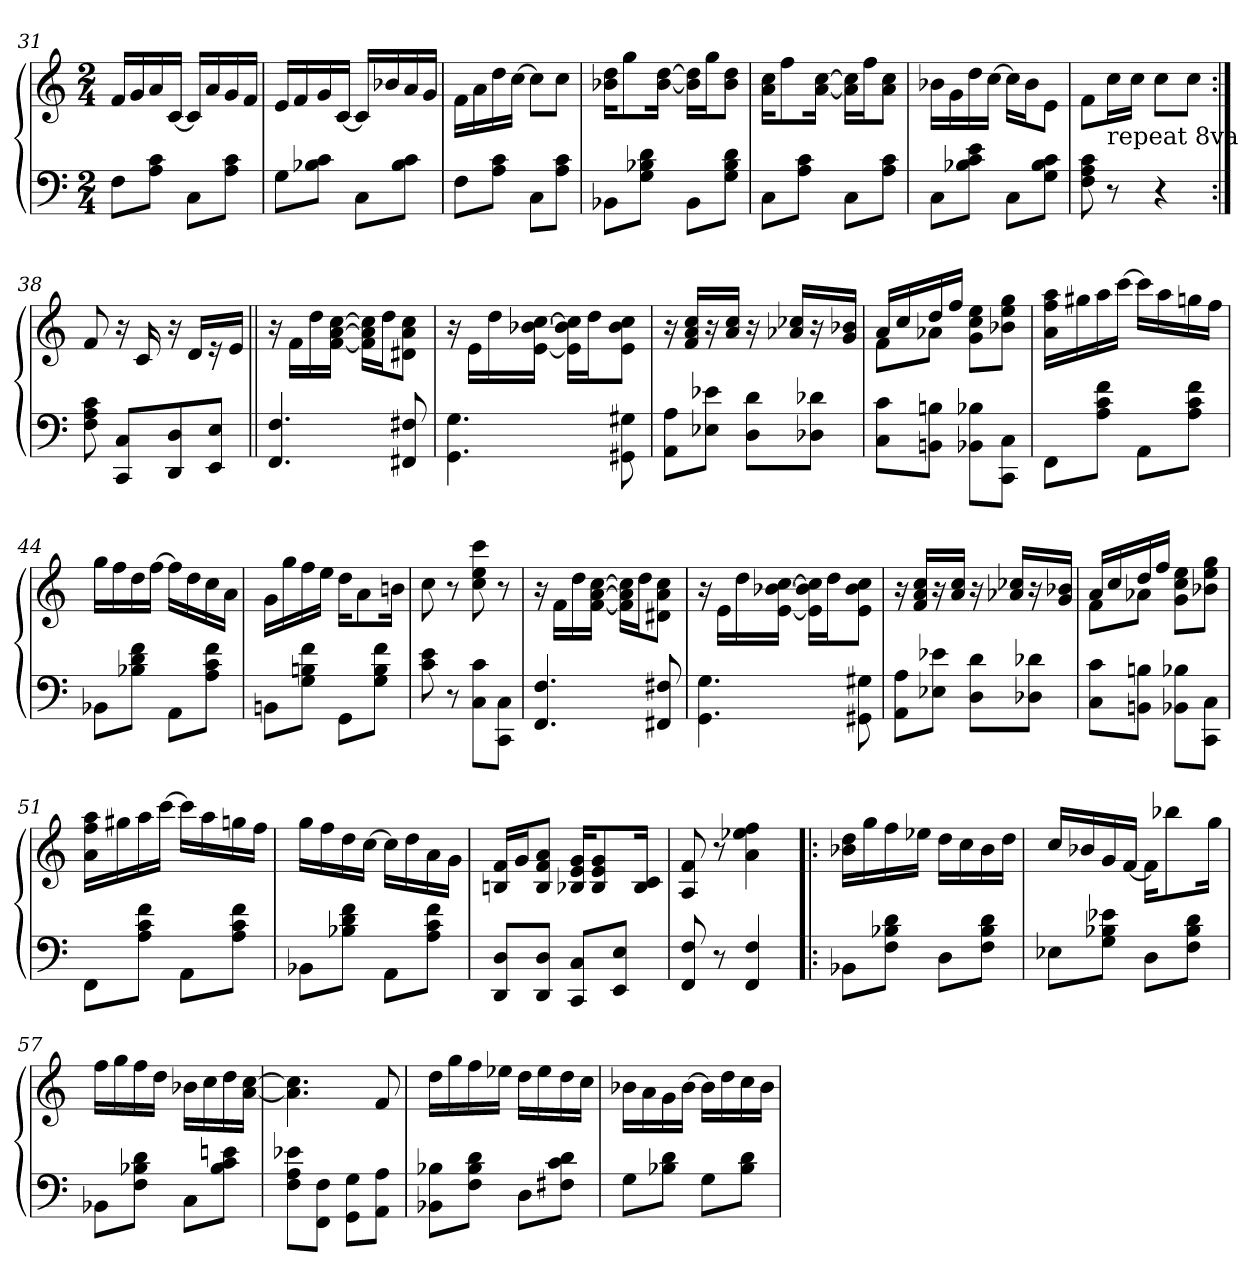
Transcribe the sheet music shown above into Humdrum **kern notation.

**kern	**kern
*part1	*part1
*staff2	*staff1
*clefF4	*clefG2
*M2/4	*M2/4
=31	=31
8F\L	16f/LL
.	16g/
8A\ 8c\J	16a/
.	[16c/JJ
8C\L	16c/LL]
.	16a/
8A\ 8c\J	16g/
.	16f/JJ
!!LO:LB:g=z
=32	=32
8G\L	16e/LL
.	16f/
8B-\ 8c\J	16g/
.	[16c/JJ
8C\L	16c/LL]
.	16b-/
8B-\ 8c\J	16a/
.	16g/JJ
=33	=33
8F\L	16f\LL
.	16a\
8A\ 8c\J	16dd\
.	[16cc\JJ
8C\L	8cc\L]
8A\ 8c\J	8cc\J
=34	=34
8BB-\L	16b-\ 16dd\KL
.	8gg\
8G\ 8B-\ 8d\J	.
.	[16b-\ [16dd\Jk
8BB-\L	16b-]\ 16dd]\LL
.	16gg\J
8G\ 8B-\ 8d\J	8b-\ 8dd\J
=35	=35
8C\L	16a\ 16cc\KL
.	8ff\
8A\ 8c\J	.
.	[16a\ [16cc\Jk
8C\L	16a]\ 16cc]\LL
.	16ff\J
8A\ 8c\J	8a\ 8cc\J
=36	=36
8C\L	16b-\LL
.	16g\
8B-\ 8c\ 8e\J	16dd\
.	[16cc\JJ
8C\L	16cc\LL]
.	16b-\J
8G\ 8B-\ 8c\J	8e\J
=37	=37
8F\ 8A\ 8c\	8f\L
!	!LO:TX:b:t=repeat 8va
8r	16cc\L
.	16cc\JJ
4r	8cc\L
.	8cc\J
=38:|!	=38:|!
8F\ 8A\ 8c\	8f/
8CC/ 8C/L	16r
.	16c/
8DD/ 8D/	16r
.	16d/LL
8EE/ 8E/J	16r
.	16e/JJ
=39||	=39||
4.FF/ 4.F/	16r
.	16f\LL
.	16dd\
.	[16f\ [16a\ [16cc\JJ
.	16f]\ 16a]\ 16cc]\LL
.	16dd\J
8FF#X/ 8F#X/	8d#X\ 8a\ 8cc\J
=40	=40
4.GG\ 4.G\	16r
.	16e\LL
.	16dd\
.	[16e\ [16b-\ [16cc\JJ
.	16e]\ 16b-]\ 16cc]\LL
.	16dd\J
8GG#X\ 8G#X\	8e\ 8b-\ 8cc\J
=41	=41
8AA\ 8A\L	16r
.	16f/ 16a/ 16cc/LL
8E-X\ 8e-X\J	16r
.	16a/ 16cc/JJ
8D\ 8d\L	16r
.	16a-X/ 16cc-X/LL
8D-X\ 8d-X\J	16r
.	16g/ 16b-/JJ
!!LO:LB:g=z
=42	=42
*	*^
8C\ 8c\L	16a/LL	8f\L
.	16cc/	.
8BBn\ 8Bn\J	16dd/	8a-X\J
.	16ff/JJ	.
8BB-X\ 8B-X\L	4ryy	8g\ 8cc\ 8ee\L
8CC\ 8C\J	.	8b-\ 8ee\ 8gg\J
*	*v	*v
=43	=43
8FF\L	16a\ 16ff\ 16aa\LL
.	16gg#X\
8A\ 8c\ 8f\J	16aa\
.	[16ccc\JJ
8AA\L	16ccc\LL]
.	16aa\
8A\ 8c\ 8f\J	16ggn\
.	16ff\JJ
=44	=44
8BB-\L	16gg\LL
.	16ff\
8B-\ 8d\ 8f\J	16dd\
.	[16ff\JJ
8AA\L	16ff\LL]
.	16dd\
8A\ 8c\ 8f\J	16cc\
.	16a\JJ
=45	=45
8BBn\L	16g\LL
.	16gg\
8G\ 8Bn\ 8f\J	16ff\
.	16ee\JJ
8GG\L	16dd\KL
.	8a\
8G\ 8B\ 8f\J	.
.	16bn\Jk
=46	=46
8c\ 8e\	8cc\
8r	8r
8C\ 8c\L	8cc\ 8ee\ 8ccc\
8CC\ 8C\J	8r
!!LO:PB:g=z
=47	=47
4.FF/ 4.F/	16r
.	16f\LL
.	16dd\
.	[16f\ [16a\ [16cc\JJ
.	16f]\ 16a]\ 16cc]\LL
.	16dd\J
8FF#X/ 8F#X/	8d#X\ 8a\ 8cc\J
=48	=48
4.GG\ 4.G\	16r
.	16e\LL
.	16dd\
.	[16e\ [16b-\ [16cc\JJ
.	16e]\ 16b-]\ 16cc]\LL
.	16dd\J
8GG#X\ 8G#X\	8e\ 8b-\ 8cc\J
=49	=49
8AA\ 8A\L	16r
.	16f/ 16a/ 16cc/LL
8E-X\ 8e-X\J	16r
.	16a/ 16cc/JJ
8D\ 8d\L	16r
.	16a-X/ 16cc-X/LL
8D-X\ 8d-X\J	16r
.	16g/ 16b-/JJ
=50	=50
*	*^
8C\ 8c\L	16a/LL	8f\L
.	16cc/	.
8BBn\ 8Bn\J	16dd/	8a-X\J
.	16ff/JJ	.
8BB-X\ 8B-X\L	4ryy	8g\ 8cc\ 8ee\L
8CC\ 8C\J	.	8b-\ 8ee\ 8gg\J
*	*v	*v
!!LO:LB:g=z
=51	=51
8FF\L	16a\ 16ff\ 16aa\LL
.	16gg#X\
8A\ 8c\ 8f\J	16aa\
.	[16ccc\JJ
8AA\L	16ccc\LL]
.	16aa\
8A\ 8c\ 8f\J	16ggn\
.	16ff\JJ
=52	=52
8BB-\L	16gg\LL
.	16ff\
8B-\ 8d\ 8f\J	16dd\
.	[16cc\JJ
8AA\L	16cc\LL]
.	16dd\
8A\ 8c\ 8f\J	16a\
.	16g\JJ
=53	=53
8DD/ 8D/L	16Bn/ 16f/LL
.	16g/J
8DD/ 8D/J	8B/ 8f/ 8a/J
8CC/ 8C/L	16B-X/ 16e/ 16g/KL
.	8B-/ 8e/ 8g/
8EE/ 8E/J	.
.	16B-/ 16c/Jk
=54	=54
8FF/ 8F/	8A/ 8f/
8r	8r
4FF/ 4F/	4a\ 4ee-X\ 4ff\
=55!|:	=55!|:
8BB-\L	16b-\ 16dd\LL
.	16gg\
8F\ 8B-\ 8d\J	16ff\
.	16ee-\JJ
8D\L	16dd\LL
.	16cc\
8F\ 8B-\ 8d\J	16b-\
.	16dd\JJ
=56	=56
8E-\L	16cc/LL
.	16b-/
8G\ 8B-\ 8e-\J	16g/
.	[16f/JJ
8D\L	16f\KL]
.	8bb-\
8F\ 8B-\ 8d\J	.
.	16gg\Jk
=57	=57
8BB-\L	16ff\LL
.	16gg\
8F\ 8B-\ 8d\J	16ff\
.	16dd\JJ
8C\L	16b-\LL
.	16cc\
8B-\ 8c\ 8en\J	16dd\
.	[16a\ [16cc\JJ
=58	=58
8F\ 8A\ 8e-X\L	4.a]\ 4.cc]\
8FF\ 8F\J	.
8GG\ 8G\L	.
8AA\ 8A\J	8f/
!!LO:LB:g=z
=59	=59
8BB-\ 8B-\L	16dd\LL
.	16gg\
8F\ 8B-\ 8d\J	16ff\
.	16ee-\JJ
8D\L	16dd\LL
.	16ee-\
8F#X\ 8c\ 8d\J	16dd\
.	16cc\JJ
=60	=60
8G\L	16b-\LL
.	16a\
8B-\ 8d\J	16g\
.	[16b-\JJ
8G\L	16b-\LL]
.	16dd\
8B-\ 8d\J	16cc\
.	16b-\JJ
=	=
*-	*-
